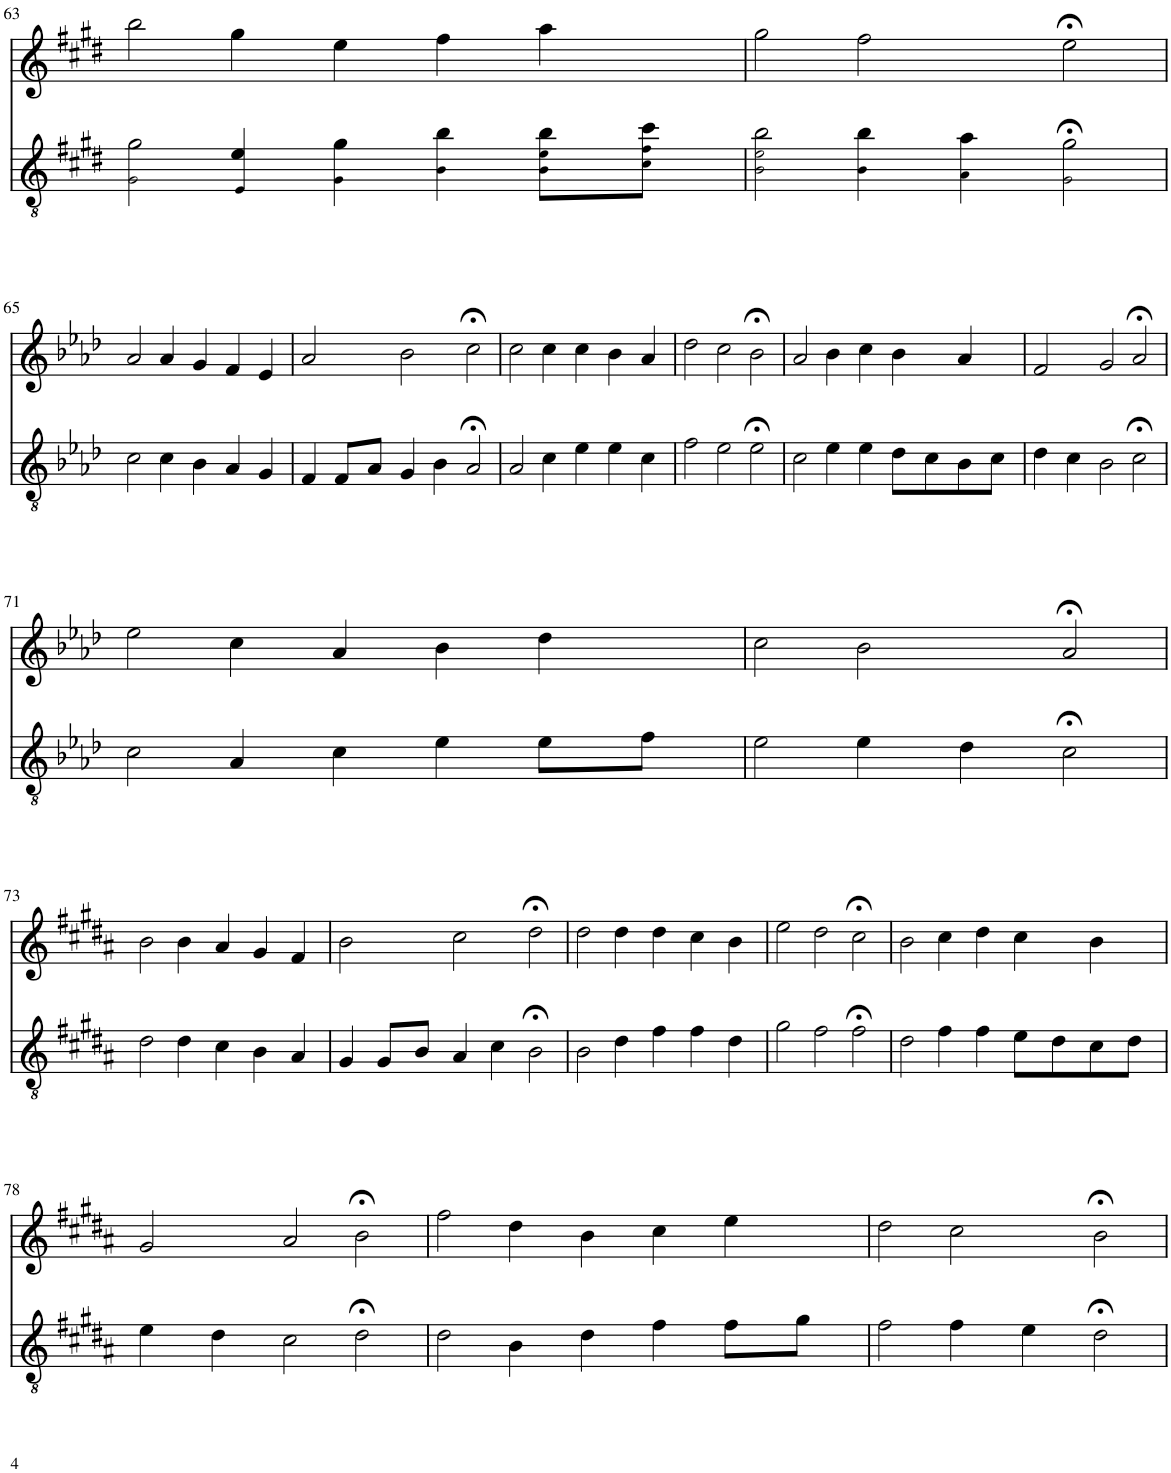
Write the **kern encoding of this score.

**kern	**kern
*part1	*part1
*staff2	*staff1
*I"Piano	*
*I'Pno.	*
!!LO:PB:g=z
*clefGv2	*clefG2
*k[f#c#g#d#]	*k[f#c#g#d#]
*M6/4	*M6/4
=63	=63
2G#!\ 2g#\	2bb\
4E!/ 4e/	4gg#\
4G#!\ 4g#\	4ee\
4B!\ 4b\	4ff#\
8B!\ 8e!\ 8b\L	4aa\
8c#!\ 8f#!\ 8cc#\J	.
=64	=64
2B!\ 2e!\ 2b\	2gg#\
4B!\ 4b\	2ff#\
4A!\ 4a\	.
2G#!\;< 2g#\;<	2ee;<\
!!LO:LB:g=z
=65	=65
*k[b-e-a-d-]	*k[b-e-a-d-]
2c\	2a-/
4c\	4a-/
4B-\	4g/
4A-/	4f/
4G/	4e-/
=66	=66
4F/	2a-/
8F/L	.
8A-/J	.
4G/	2b-\
4B-\	.
2A-;</	2cc;<\
=67	=67
2A-/	2cc\
4c\	4cc\
4e-\	4cc\
4e-\	4b-\
4c\	4a-/
=68	=68
2f\	2dd-\
2e-\	2cc\
2e-;<\	2b-;<\
=69	=69
2c\	2a-/
4e-\	4b-\
4e-\	4cc\
8d-\L	4b-\
8c\	.
8B-\	4a-/
8c\J	.
=70	=70
4d-\	2f/
4c\	.
2B-\	2g/
2c;<\	2a-;</
!!LO:LB:g=z
=71	=71
2c\	2ee-\
4A-/	4cc\
4c\	4a-/
4e-\	4b-\
8e-\L	4dd-\
8f\J	.
=72	=72
2e-\	2cc\
4e-\	2b-\
4d-\	.
2c;<\	2a-;</
!!LO:LB:g=z
=73	=73
*k[f#c#g#d#a#]	*k[f#c#g#d#a#]
2d#\	2b\
4d#\	4b\
4c#\	4a#/
4B\	4g#/
4A#/	4f#/
=74	=74
4G#/	2b\
8G#/L	.
8B/J	.
4A#/	2cc#\
4c#\	.
2B;<\	2dd#;<\
=75	=75
2B\	2dd#\
4d#\	4dd#\
4f#\	4dd#\
4f#\	4cc#\
4d#\	4b\
=76	=76
2g#\	2ee\
2f#\	2dd#\
2f#;<\	2cc#;<\
=77	=77
2d#\	2b\
4f#\	4cc#\
4f#\	4dd#\
8e\L	4cc#\
8d#\	.
8c#\	4b\
8d#\J	.
!!LO:LB:g=z
=78	=78
4e\	2g#/
4d#\	.
2c#\	2a#/
2d#;<\	2b;<\
=79	=79
2d#\	2ff#\
4B\	4dd#\
4d#\	4b\
4f#\	4cc#\
8f#\L	4ee\
8g#\J	.
=80	=80
2f#\	2dd#\
4f#\	2cc#\
4e\	.
2d#;<\	2b;<\
=	=
*-	*-
